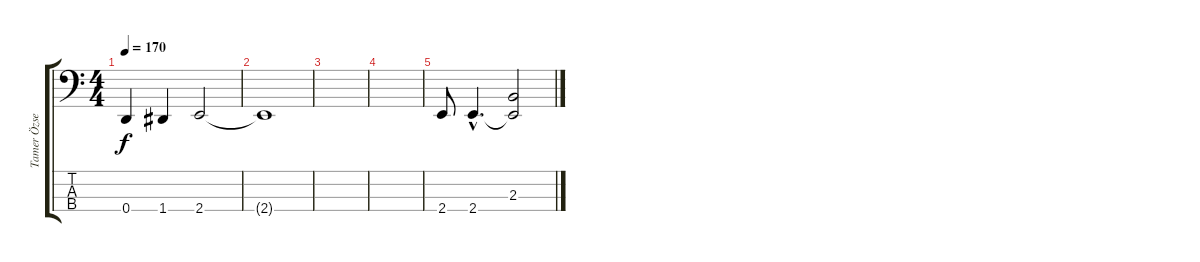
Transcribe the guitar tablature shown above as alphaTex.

\track ("Tamer Özsevim" "Tamer Özse") {instrument electricbasspick}
\staff {score tabs}
\tuning (G2 D2 A1 D1) {hide}
\ts (4 4)
\tempo 170
\clef f4
\ks c
0.4.4{dy f} 1.4.4 2.4.2 |
2.4{t}.1 |
|
|
2.4.8 2.4{hac}.4{d} (2.3 2.4{t}).2
